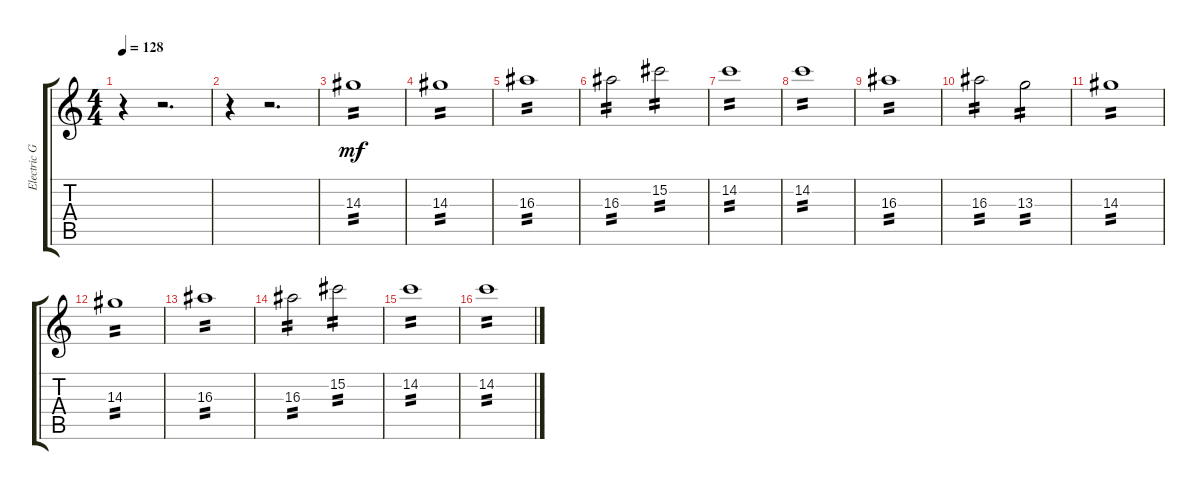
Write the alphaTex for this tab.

\track ("Electric Guitar" "Electric G") {instrument distortionguitar}
\staff {score tabs}
\tuning (Eb4 Bb3 Gb3 Db3 Ab2 Eb2) {hide}
\ts (4 4)
\tempo 128
\clef g2
\ks c
r.4{dy mf} r.2{d} |
r.4 r.2{d} |
14.3.1{tp 2} |
14.3.1{tp 2} |
16.3.1{tp 2} |
16.3.2{tp 2} 15.2.2{tp 2} |
14.2.1{tp 2} |
14.2.1{tp 2} |
16.3.1{tp 2} |
16.3.2{tp 2} 13.3.2{tp 2} |
14.3.1{tp 2} |
14.3.1{tp 2} |
16.3.1{tp 2} |
16.3.2{tp 2} 15.2.2{tp 2} |
14.2.1{tp 2} |
14.2.1{tp 2}
